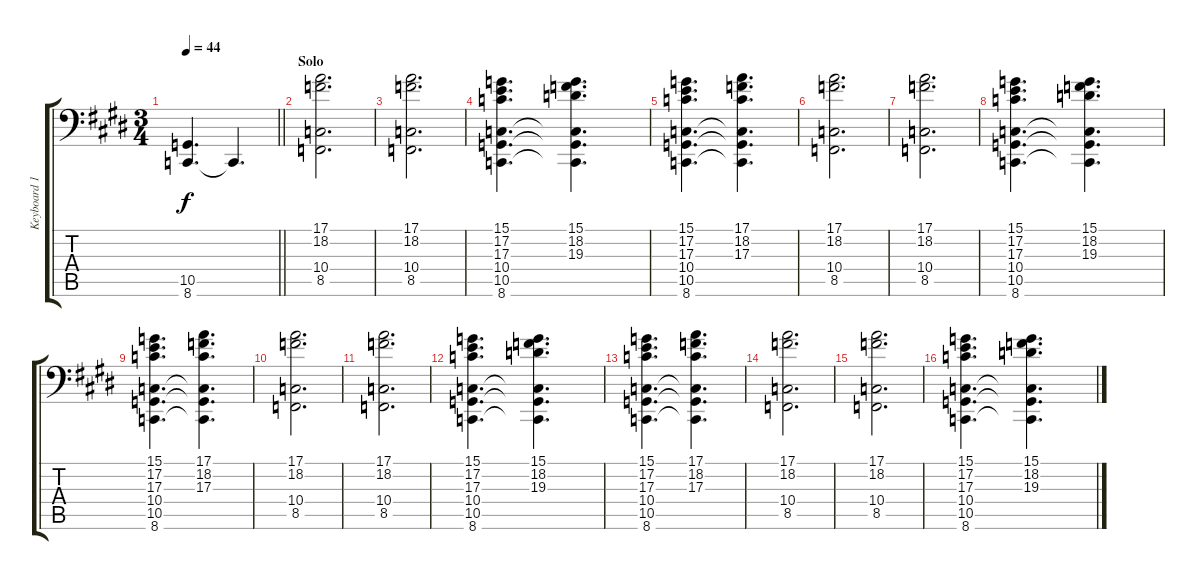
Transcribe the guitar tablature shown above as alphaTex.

\track ("Keyboard 1" "Keyboard 1") {instrument synthstrings2}
\staff {score tabs}
\tuning (E3 B2 G2 D2 A1 E1) {hide}
\ts (3 4)
\tempo 44
\clef f4
\barLineRight lightlight
\ks c#minor
(10.5 8.6).4{d dy f} 8.6{t}.4{d} |
\section ("" "Solo")
(17.1 18.2 10.4 8.5).2{d} |
(17.1 18.2 10.4 8.5).2{d} |
(15.1 17.2 17.3 10.4 10.5 8.6).4{d} (15.1 18.2 19.3 10.4{t} 10.5{t} 8.6{t}).4{d} |
(15.1 17.2 17.3 10.4 10.5 8.6).4{d} (17.1 18.2 17.3 10.4{t} 10.5{t} 8.6{t}).4{d} |
(17.1 18.2 10.4 8.5).2{d} |
(17.1 18.2 10.4 8.5).2{d} |
(15.1 17.2 17.3 10.4 10.5 8.6).4{d} (15.1 18.2 19.3 10.4{t} 10.5{t} 8.6{t}).4{d} |
(15.1 17.2 17.3 10.4 10.5 8.6).4{d} (17.1 18.2 17.3 10.4{t} 10.5{t} 8.6{t}).4{d} |
(17.1 18.2 10.4 8.5).2{d} |
(17.1 18.2 10.4 8.5).2{d} |
(15.1 17.2 17.3 10.4 10.5 8.6).4{d} (15.1 18.2 19.3 10.4{t} 10.5{t} 8.6{t}).4{d} |
(15.1 17.2 17.3 10.4 10.5 8.6).4{d} (17.1 18.2 17.3 10.4{t} 10.5{t} 8.6{t}).4{d} |
(17.1 18.2 10.4 8.5).2{d} |
(17.1 18.2 10.4 8.5).2{d} |
(15.1 17.2 17.3 10.4 10.5 8.6).4{d} (15.1 18.2 19.3 10.4{t} 10.5{t} 8.6{t}).4{d}
